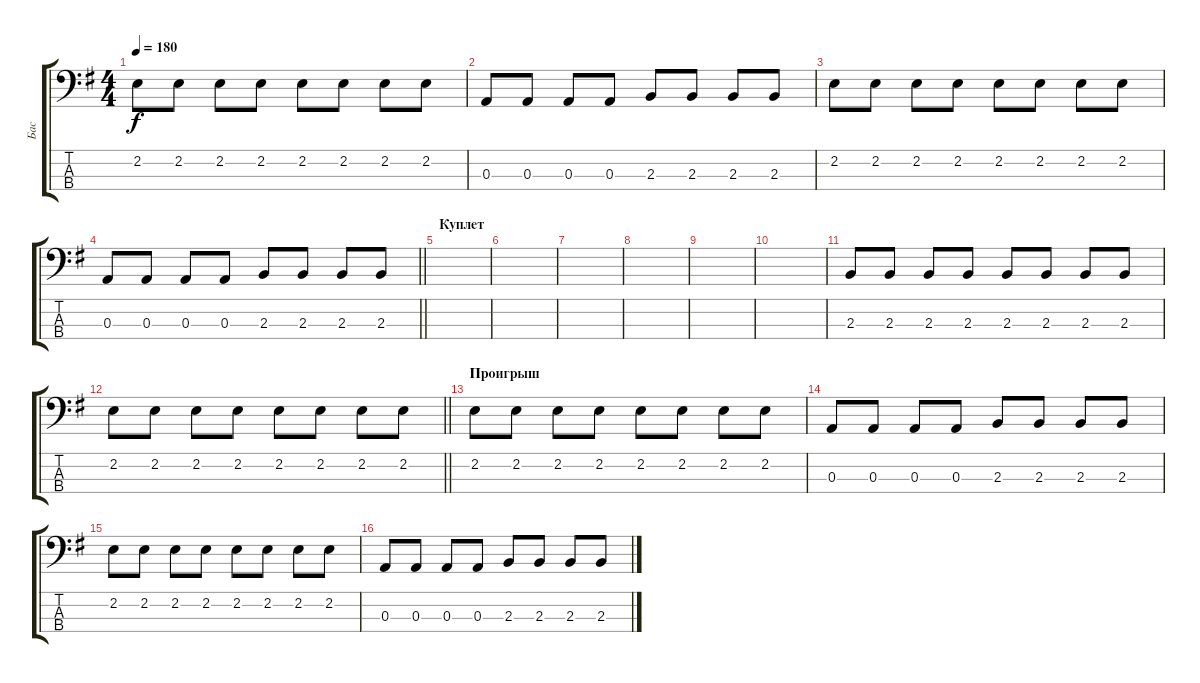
\track ("Бас" "Бас") {instrument electricbassfinger}
\staff {score tabs}
\tuning (G2 D2 A1 E1) {hide}
\ts (4 4)
\tempo 180
\clef f4
\ks g
2.2.8{dy f} 2.2.8 2.2.8 2.2.8 2.2.8 2.2.8 2.2.8 2.2.8 |
0.3.8 0.3.8 0.3.8 0.3.8 2.3.8 2.3.8 2.3.8 2.3.8 |
2.2.8 2.2.8 2.2.8 2.2.8 2.2.8 2.2.8 2.2.8 2.2.8 |
\barLineRight lightlight
0.3.8 0.3.8 0.3.8 0.3.8 2.3.8 2.3.8 2.3.8 2.3.8 |
\section ("" "Куплет")
|
|
|
|
|
|
2.3.8 2.3.8 2.3.8 2.3.8 2.3.8 2.3.8 2.3.8 2.3.8 |
\barLineRight lightlight
2.2.8 2.2.8 2.2.8 2.2.8 2.2.8 2.2.8 2.2.8 2.2.8 |
\section ("" "Проигрыш")
2.2.8 2.2.8 2.2.8 2.2.8 2.2.8 2.2.8 2.2.8 2.2.8 |
0.3.8 0.3.8 0.3.8 0.3.8 2.3.8 2.3.8 2.3.8 2.3.8 |
2.2.8 2.2.8 2.2.8 2.2.8 2.2.8 2.2.8 2.2.8 2.2.8 |
0.3.8 0.3.8 0.3.8 0.3.8 2.3.8 2.3.8 2.3.8 2.3.8
